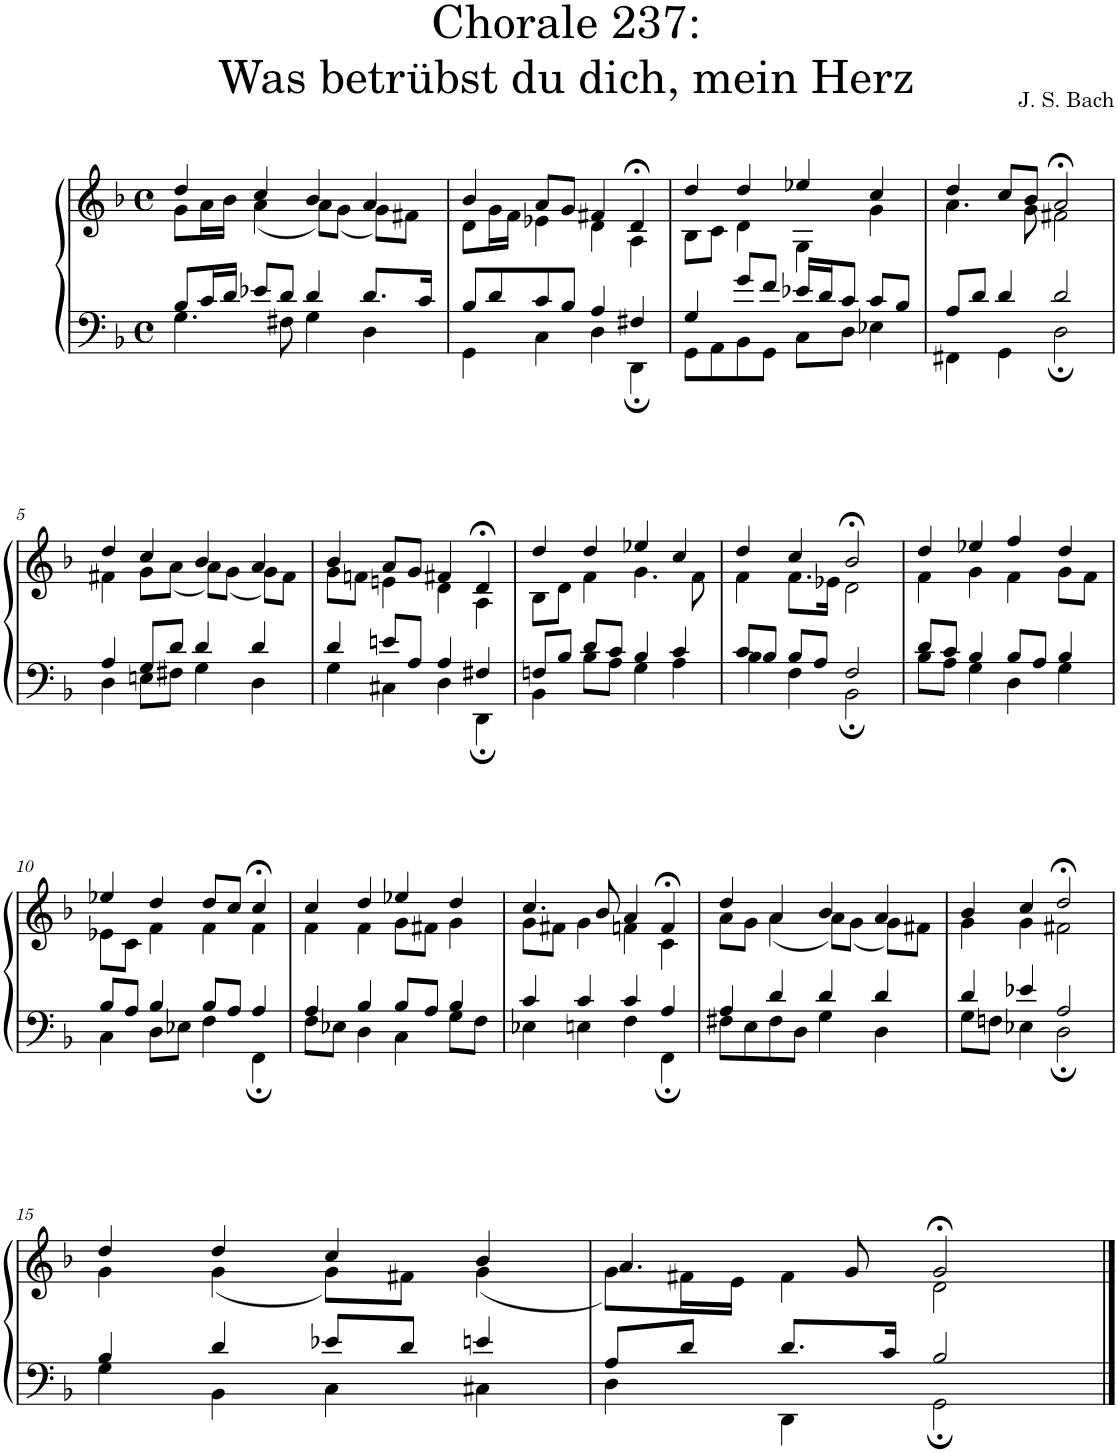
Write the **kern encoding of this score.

**kern	**kern
*part1	*part1
*staff2	*staff1
*I"S,A	*
*clefF4	*clefG2
*k[b-]	*k[b-]
*M4/4	*M4/4
*met(c)	*met(c)
=1	=1
*^	*^
8B-/L	4.G\	4dd/	8g\L
16c/L	.	.	16a\L
16d/JJ	.	.	16b-\JJ
8e-X/L	.	4cc/	(<4a\
8d/J	8F#X\	.	.
4d/	4G\	4b-/	8a\L)
.	.	.	(<8g\J
8.d/L	4D\	4a/	8g\L)
.	.	.	8f#X\J
16c/Jk	.	.	.
=2	=2	=2	=2
8B-/L	4GG\	4b-/	8d\L
8d/	.	.	16g\L
.	.	.	16f\JJ
8c/	4C\	8a/L	4e-X\
8B-/J	.	8g/J	.
4A/	4D\	4f#X/	4d\
4F#X/	4DD;\	4d;</	4A\
=3	=3	=3	=3
4G/	8GG\L	4dd/	8B-\L
.	8AA\	.	8c\J
8g/L	8BB-\	4dd/	4d\
8f/J	8GG\J	.	.
16e-X/LL	8C\L	4ee-X/	4G\
16d/J	.	.	.
8c/J	8D\J	.	.
8c/L	4E-X\	4cc/	4g\
8B-/J	.	.	.
=4	=4	=4	=4
8A/L	4FF#X\	4dd/	4.a\
8d/J	.	.	.
4d/	4GG\	8cc/L	.
.	.	8b-/J	8g\
2d/	2D;\	2a;</	2f#X\
!!LO:LB:g=z	!!
=5	=5	=5	=5
4A/	4D\	4dd/	4f#X\
8G/L	8En\L	4cc/	8g\L
8d/J	8F#X\J	.	(<8a\J
4d/	4G\	4b-/	8a\L)
.	.	.	(<8g\J
4d/	4D\	4a/	8g\L)
.	.	.	8f#\J
=6	=6	=6	=6
4d/	4G\	4b-/	8g\L
.	.	.	8fn\J
8en/L	4C#X\	8a/L	4en\
8A/J	.	8g/J	.
4A/	4D\	4f#X/	4d\
4F#X/	4DD;\	4d;</	4A\
=7	=7	=7	=7
8Fn/L	4BB-\	4dd/	8B-\L
8B-/J	.	.	8d\J
8d/L	8B-\L	4dd/	4f\
8c/J	8A\J	.	.
4B-/	4G\	4ee-X/	4.g\
4c/	4A\	4cc/	.
.	.	.	8f\
=8	=8	=8	=8
8c/L	4B-\	4dd/	4f\
8B-/J	.	.	.
8B-/L	4F\	4cc/	8.f\L
8A/J	.	.	.
.	.	.	16e-X\Jk
2F/	2BB-;\	2b-;</	2d\
=9	=9	=9	=9
8d/L	8B-\L	4dd/	4f\
8c/J	8A\J	.	.
4B-/	4G\	4ee-X/	4g\
8B-/L	4D\	4ff/	4f\
8A/J	.	.	.
4B-/	4G\	4dd/	8g\L
.	.	.	8f\J
!!LO:LB:g=z	!!
=10	=10	=10	=10
8B-/L	4C\	4ee-X/	8e-X\L
8A/J	.	.	8c\J
4B-/	8D\L	4dd/	4f\
.	8E-X\J	.	.
8B-/L	4F\	8dd/L	4f\
8A/J	.	8cc/J	.
4A/	4FF;\	4cc;</	4f\
=11	=11	=11	=11
4A/	8F\L	4cc/	4f\
.	8E-X\J	.	.
4B-/	4D\	4dd/	4f\
8B-/L	4C\	4ee-X/	8g\L
8A/J	.	.	8f#X\J
4B-/	8G\L	4dd/	4g\
.	8F\J	.	.
=12	=12	=12	=12
4c/	4E-X\	4.cc/	8g\L
.	.	.	8f#X\J
4c/	4En\	.	4g\
.	.	8b-/	.
4c/	4F\	4a/	4fn\
4A/	4FF;\	4f;</	4c\
=13	=13	=13	=13
4A/	8F#X\L	4dd/	8a\L
.	8E\	.	8g\J
4d/	8F#\	4a/	(<4a\
.	8D\J	.	.
4d/	4G\	4b-/	8a\L)
.	.	.	(<8g\J
4d/	4D\	4a/	8g\L)
.	.	.	8f#X\J
=14	=14	=14	=14
4d/	8G\L	4b-/	4g\
.	8Fn\J	.	.
4e-X/	4E-X\	4cc/	4g\
2A/	2D;\	2dd;</	2f#X\
!!LO:LB:g=z	!!
=15	=15	=15	=15
4B-/	4G\	4dd/	4g\
4d/	4BB-\	4dd/	(<4g\
8e-X/L	4C\	4cc/	8g\L)
8d/J	.	.	8f#X\J
4en/	4C#X\	4b-/	(<4g\
=16	=16	=16	=16
8A/L	4D\	4.a/	8g\L)
8d/J	.	.	16f#X\L
.	.	.	16e\JJ
8.d/L	4DD\	.	4f#\
.	.	8g/	.
16c/Jk	.	.	.
2B-/	2GG;\	2g;</	2d\
*v	*v	*	*
*	*v	*v
==	==
*-	*-
